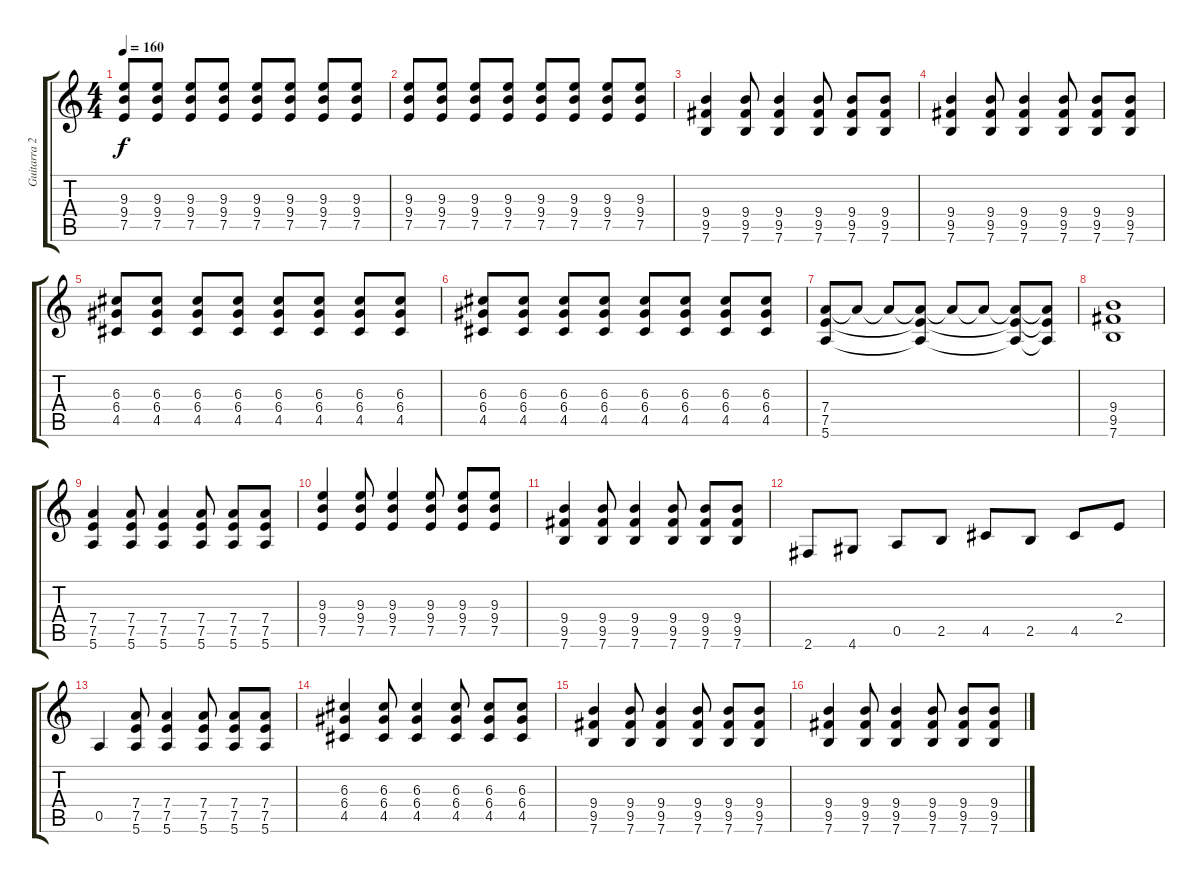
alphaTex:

\track ("Guitarra 2" "Guitarra 2") {instrument overdrivenguitar}
\staff {score tabs}
\tuning (E4 B3 G3 D3 A2 E2) {hide}
\ts (4 4)
\tempo 160
\clef g2
\ks c
(9.3 9.4 7.5).8{dy f} (9.3 9.4 7.5).8 (9.3 9.4 7.5).8 (9.3 9.4 7.5).8 (9.3 9.4 7.5).8 (9.3 9.4 7.5).8 (9.3 9.4 7.5).8 (9.3 9.4 7.5).8 |
(9.3 9.4 7.5).8 (9.3 9.4 7.5).8 (9.3 9.4 7.5).8 (9.3 9.4 7.5).8 (9.3 9.4 7.5).8 (9.3 9.4 7.5).8 (9.3 9.4 7.5).8 (9.3 9.4 7.5).8 |
(9.4 9.5 7.6).4 (9.4 9.5 7.6).8 (9.4 9.5 7.6).4 (9.4 9.5 7.6).8 (9.4 9.5 7.6).8 (9.4 9.5 7.6).8 |
(9.4 9.5 7.6).4 (9.4 9.5 7.6).8 (9.4 9.5 7.6).4 (9.4 9.5 7.6).8 (9.4 9.5 7.6).8 (9.4 9.5 7.6).8 |
(6.3 6.4 4.5).8 (6.3 6.4 4.5).8 (6.3 6.4 4.5).8 (6.3 6.4 4.5).8 (6.3 6.4 4.5).8 (6.3 6.4 4.5).8 (6.3 6.4 4.5).8 (6.3 6.4 4.5).8 |
(6.3 6.4 4.5).8 (6.3 6.4 4.5).8 (6.3 6.4 4.5).8 (6.3 6.4 4.5).8 (6.3 6.4 4.5).8 (6.3 6.4 4.5).8 (6.3 6.4 4.5).8 (6.3 6.4 4.5).8 |
(7.4 7.5 5.6).8 7.4{t}.8 7.4{t}.8 (7.4{t} 7.5{t} 5.6{t}).8 7.4{t}.8 7.4{t}.8 (7.4{t} 7.5{t} 5.6{t}).8 (7.4{t} 7.5{t} 5.6{t}).8 |
(9.4 9.5 7.6).1 |
(7.4 7.5 5.6).4 (7.4 7.5 5.6).8 (7.4 7.5 5.6).4 (7.4 7.5 5.6).8 (7.4 7.5 5.6).8 (7.4 7.5 5.6).8 |
(9.3 9.4 7.5).4 (9.3 9.4 7.5).8 (9.3 9.4 7.5).4 (9.3 9.4 7.5).8 (9.3 9.4 7.5).8 (9.3 9.4 7.5).8 |
(9.4 9.5 7.6).4 (9.4 9.5 7.6).8 (9.4 9.5 7.6).4 (9.4 9.5 7.6).8 (9.4 9.5 7.6).8 (9.4 9.5 7.6).8 |
2.6.8 4.6.8 0.5.8 2.5.8 4.5.8 2.5.8 4.5.8 2.4.8 |
0.5.4 (7.4 7.5 5.6).8 (7.4 7.5 5.6).4 (7.4 7.5 5.6).8 (7.4 7.5 5.6).8 (7.4 7.5 5.6).8 |
(6.3 6.4 4.5).4 (6.3 6.4 4.5).8 (6.3 6.4 4.5).4 (6.3 6.4 4.5).8 (6.3 6.4 4.5).8 (6.3 6.4 4.5).8 |
(9.4 9.5 7.6).4 (9.4 9.5 7.6).8 (9.4 9.5 7.6).4 (9.4 9.5 7.6).8 (9.4 9.5 7.6).8 (9.4 9.5 7.6).8 |
(9.4 9.5 7.6).4 (9.4 9.5 7.6).8 (9.4 9.5 7.6).4 (9.4 9.5 7.6).8 (9.4 9.5 7.6).8 (9.4 9.5 7.6).8
